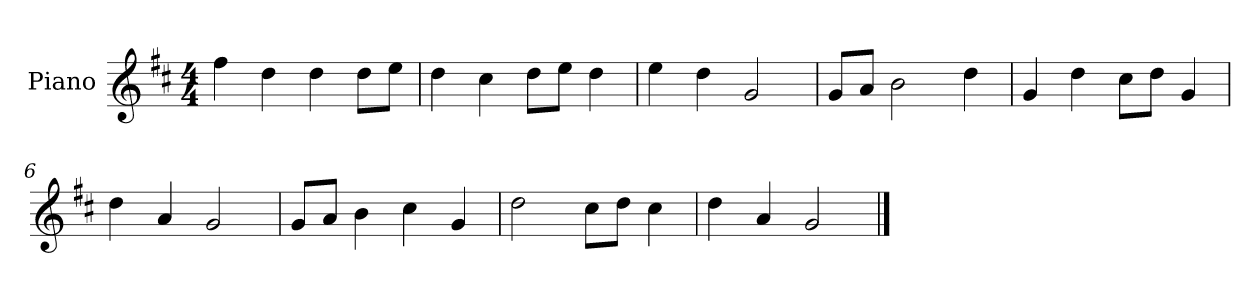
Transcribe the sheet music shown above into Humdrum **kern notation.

**kern
*part1
*staff1
*I"Piano
*I'P-no
*clefG2
*k[f#c#]
*M4/4
*MM90
=1
4ff#\
4dd\
4dd\
8dd\L
8ee\J
=2
4dd\
4cc#\
8dd\L
8ee\J
4dd\
=3
4ee\
4dd\
2g/
=4
8g/L
8a/J
2b\
4dd\
=5
4g/
4dd\
8cc#\L
8dd\J
4g/
=6
4dd\
4a/
2g/
=7
8g/L
8a/J
4b\
4cc#\
4g/
=8
2dd\
8cc#\L
8dd\J
4cc#\
!!LO:LB:g=z
=9
4dd\
4a/
2g/
==
*-
